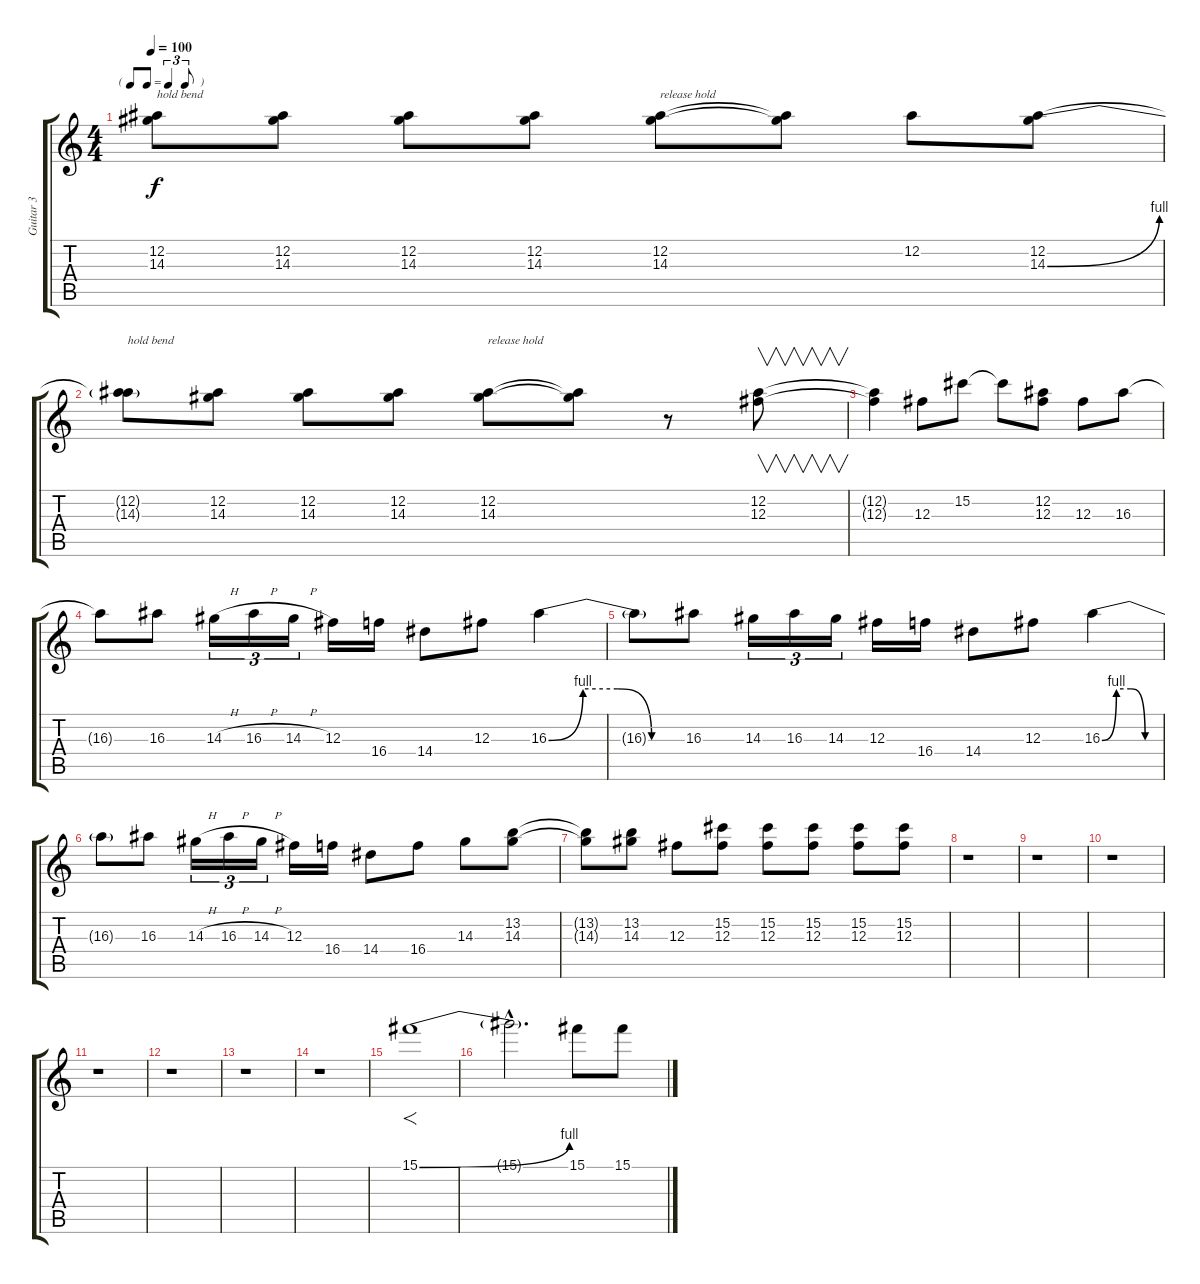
\track ("Guitar 3" "Guitar 3") {instrument distortionguitar}
\staff {score tabs}
\tuning (Eb4 Bb3 Gb3 Db3 Ab2 Eb2) {hide}
\ts (4 4)
\tf triplet8th
\tempo 100
\clef g2
\ks c
(12.2{t} 14.3{t}).8{txt "hold bend" dy f} (12.2 14.3).8 (12.2 14.3).8 (12.2 14.3).8 (12.2 14.3).8{txt "release hold"} (12.2{t} 14.3{t}).8 12.2.8 (12.2 14.3{be (bend 0 0 60 4)}).8 |
(12.2{t} 14.3{t}).8{txt "hold bend"} (12.2 14.3).8 (12.2 14.3).8 (12.2 14.3).8 (12.2 14.3).8{txt "release hold"} (12.2{t} 14.3{t}).8 r.8 (12.2 12.3).8{v} |
(12.2{t} 12.3{t}).4 12.3.8 15.2.8 15.2{t}.8 (12.2 12.3).8 12.3.8 16.3.8 |
16.3{t}.8 16.3.8 14.3{h}.16{tu (3 2)} 16.3{h}.16{tu (3 2)} 14.3{h}.16{tu (3 2)} 12.3.16 16.4.16 14.4.8 12.3.8 16.3{be (custom 0 0 15 4 30 4 45 0 60 0)}.4 |
16.3{t}.8 16.3.8 14.3.16{tu (3 2)} 16.3.16{tu (3 2)} 14.3.16{tu (3 2)} 12.3.16 16.4.16 14.4.8 12.3.8 16.3{be (custom 0 0 15 4 30 4 45 0 60 0)}.4 |
16.3{t}.8 16.3.8 14.3{h}.16{tu (3 2)} 16.3{h}.16{tu (3 2)} 14.3{h}.16{tu (3 2)} 12.3.16 16.4.16 14.4.8 16.4.8 14.3.8 (13.2 14.3).8 |
(13.2{t} 14.3{t}).8 (13.2 14.3).8 12.3.8 (15.2 12.3).8 (15.2 12.3).8 (15.2 12.3).8 (15.2 12.3).8 (15.2 12.3).8 |
r.1 |
r.1 |
r.1 |
r.1 |
r.1 |
r.1 |
r.1 |
15.1{be (bend 0 0 60 4)}.1{f} |
15.1{hac t}.2{d} 15.1.8 15.1.8
